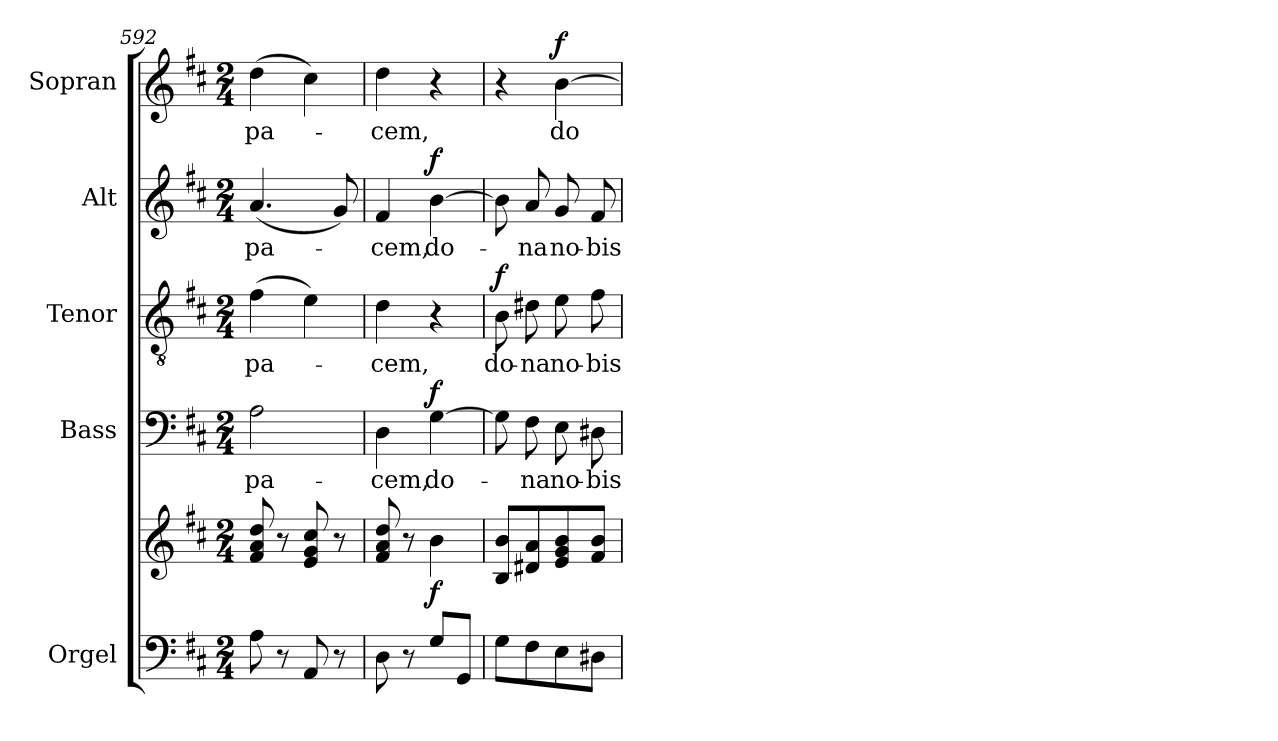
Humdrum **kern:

**kern	**kern	**dynam	**kern	**text	**dynam	**kern	**text	**dynam	**kern	**text	**dynam	**kern	**text	**dynam
*part5	*part5	*part5	*part4	*part4	*part4	*part3	*part3	*part3	*part2	*part2	*part2	*part1	*part1	*part1
*staff6	*staff5	*staff5/6	*staff4	*staff4	*staff4	*staff3	*staff3	*staff3	*staff2	*staff2	*staff2	*staff1	*staff1	*staff1
*I"Orgel	*	*	*I"Bass	*	*	*I"Tenor	*	*	*I"Alt	*	*	*I"Sopran	*	*
*I'Org.	*	*	*I'B.	*	*	*I'T.	*	*	*I'A.	*	*	*I'S.	*	*
*clefF4	*clefG2	*	*clefF4	*	*	*clefGv2	*	*	*clefG2	*	*	*clefG2	*	*
*k[f#c#]	*k[f#c#]	*	*k[f#c#]	*	*	*k[f#c#]	*	*	*k[f#c#]	*	*	*k[f#c#]	*	*
*D:	*D:	*	*D:	*	*	*D:	*	*	*D:	*	*	*D:	*	*
*M2/4	*M2/4	*	*M2/4	*	*	*M2/4	*	*	*M2/4	*	*	*M2/4	*	*
=592	=592	=592	=592	=592	=592	=592	=592	=592	=592	=592	=592	=592	=592	=592
!	!	!	!	!LO:LY:b	!	!	!LO:LY:b	!	!	!LO:LY:b	!	!	!LO:LY:b	!
8A\	8f#/ 8a/ 8dd/	.	2A\	pa-	.	(>4f#\	pa-	.	(<4.a/	pa-	.	(>4dd\	pa-	.
8r	8r	.	.	.	.	.	.	.	.	.	.	.	.	.
8AA/	8e/ 8g/ 8cc#/	.	.	.	.	4e\)	.	.	.	.	.	4cc#\)	.	.
8r	8r	.	.	.	.	.	.	.	8g/)	.	.	.	.	.
=593	=593	=593	=593	=593	=593	=593	=593	=593	=593	=593	=593	=593	=593	=593
!	!	!	!	!LO:LY:b	!	!	!LO:LY:b	!	!	!LO:LY:b	!	!	!LO:LY:b	!
8D\	8f#/ 8a/ 8dd/	.	4D\	-cem,	.	4d\	-cem,	.	4f#/	-cem,	.	4dd\	-cem,	.
8r	8r	.	.	.	.	.	.	.	.	.	.	.	.	.
!	!	!LO:DY:b	!	!LO:LY:b	!LO:DY:a	!	!	!	!	!LO:LY:b	!LO:DY:a	!	!	!
8G/L	4b\	f	[4G\	do-	f	4r	.	.	[4b\	do-	f	4r	.	.
8GG/J	.	.	.	.	.	.	.	.	.	.	.	.	.	.
=594	=594	=594	=594	=594	=594	=594	=594	=594	=594	=594	=594	=594	=594	=594
!	!	!	!	!	!	!	!LO:LY:b	!LO:DY:a	!	!	!	!	!	!
8G\L	8B/ 8b/L	.	8G\]	.	.	8B\	do-	f	8b\]	.	.	4r	.	.
!	!	!	!	!LO:LY:b	!	!	!LO:LY:b	!	!	!LO:LY:b	!	!	!	!
8F#\	8d#X/ 8a/	.	8F#\	-na	.	8d#X\	-na	.	8a/	-na	.	.	.	.
!	!	!	!	!LO:LY:b	!	!	!LO:LY:b	!	!	!LO:LY:b	!	!	!LO:LY:b	!LO:DY:a
8E\	8e/ 8g/ 8b/	.	8E\	no-	.	8e\	no-	.	8g/	no-	.	[4b\	do-	f
!	!	!	!	!LO:LY:b	!	!	!LO:LY:b	!	!	!LO:LY:b	!	!	!	!
8D#X\J	8f#/ 8b/J	.	8D#X\	-bis	.	8f#\	-bis	.	8f#/	-bis	.	.	.	.
=	=	=	=	=	=	=	=	=	=	=	=	=	=	=
*-	*-	*-	*-	*-	*-	*-	*-	*-	*-	*-	*-	*-	*-	*-
